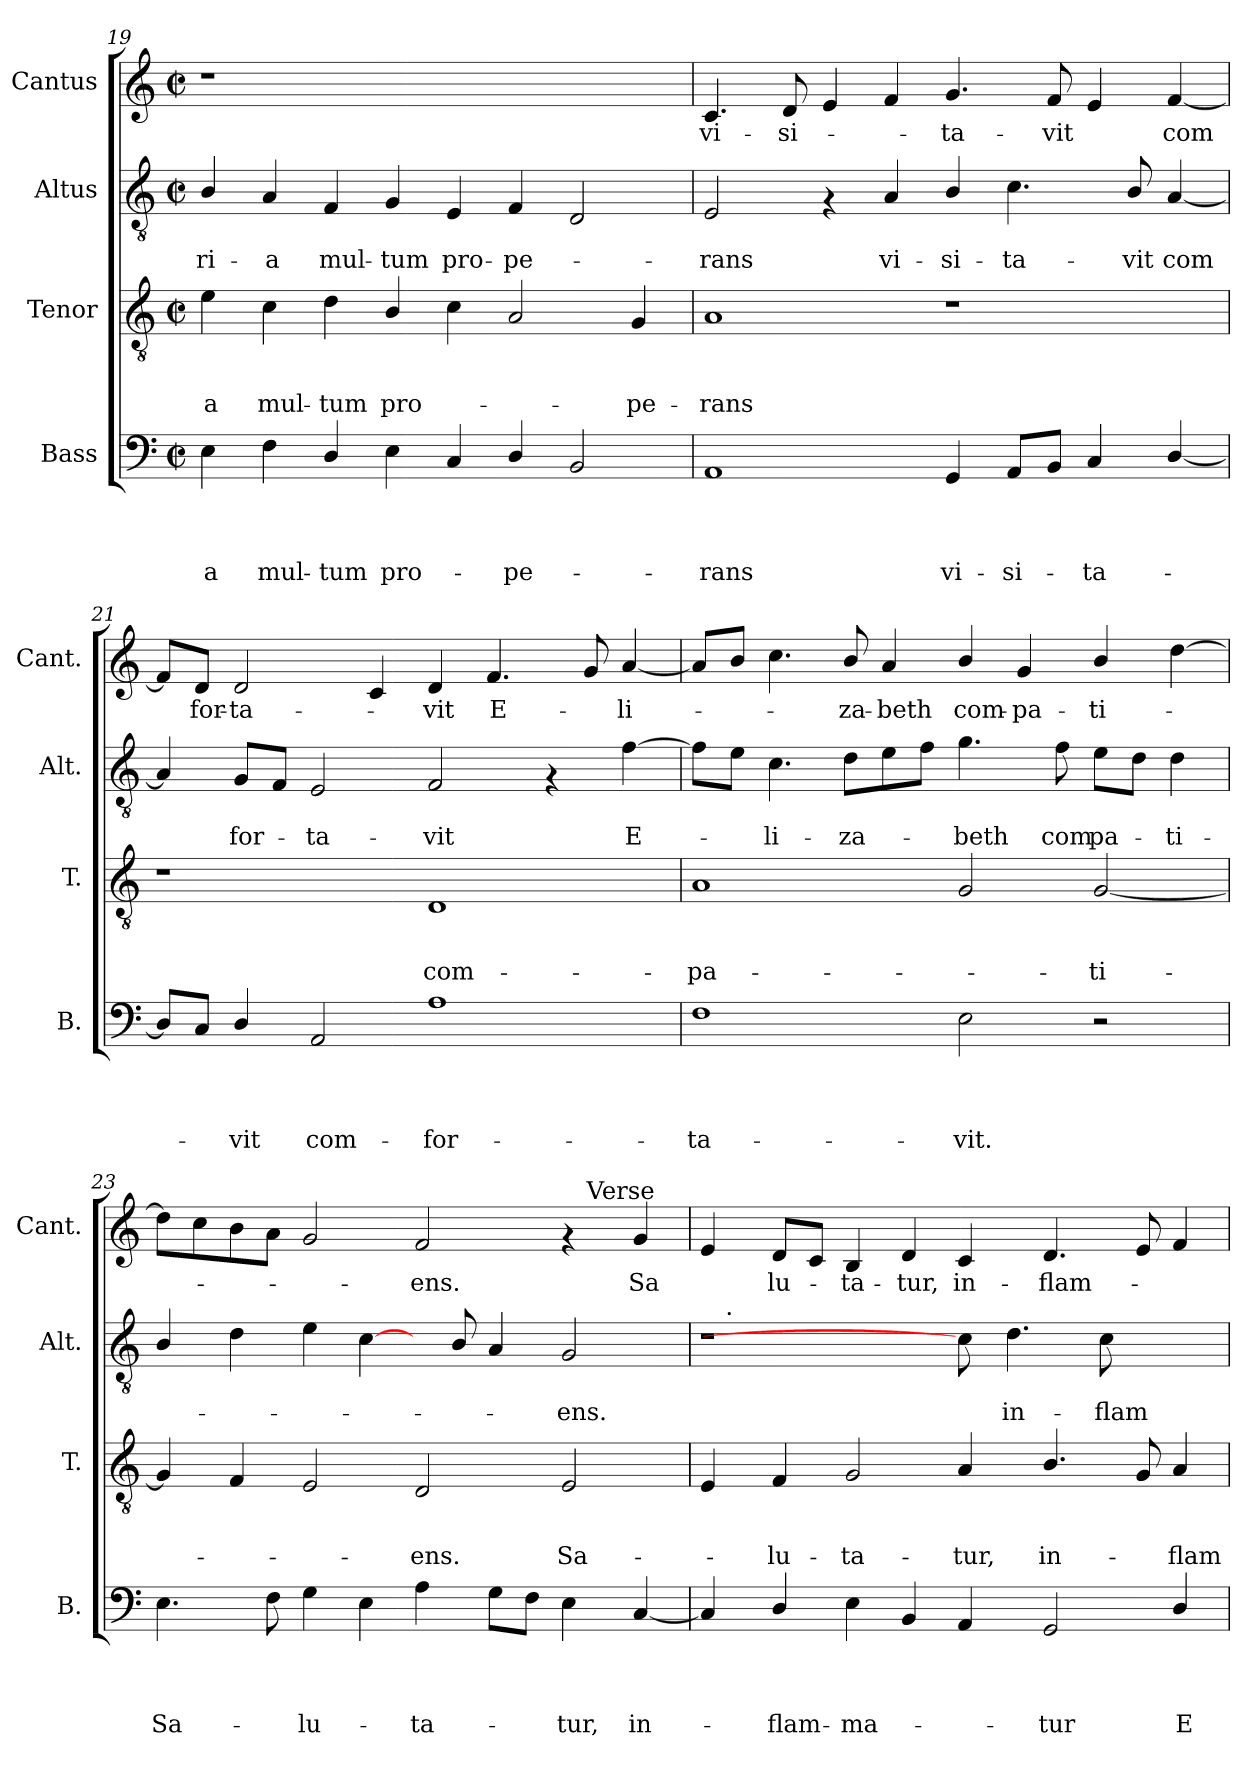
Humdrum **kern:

**kern	**text	**text	**text	**text	**kern	**text	**text	**text	**kern	**text	**text	**kern	**text
*part4	*part4	*part4	*part4	*part4	*part3	*part3	*part3	*part3	*part2	*part2	*part2	*part1	*part1
*staff4	*staff4	*staff4	*staff4	*staff4	*staff3	*staff3	*staff3	*staff3	*staff2	*staff2	*staff2	*staff1	*staff1
*I"Bass	*	*	*	*	*I"Tenor	*	*	*	*I"Altus	*	*	*I"Cantus	*
*I'B.	*	*	*	*	*I'T.	*	*	*	*I'Alt.	*	*	*I'Cant.	*
*clefF4	*	*	*	*	*clefGv2	*	*	*	*clefGv2	*	*	*clefG2	*
*k[]	*	*	*	*	*k[]	*	*	*	*k[]	*	*	*k[]	*
*C:	*	*	*	*	*C:	*	*	*	*C:	*	*	*C:	*
*M2/2	*	*	*	*	*M2/2	*	*	*	*M2/2	*	*	*M2/2	*
*met(c|)	*	*	*	*	*met(c|)	*	*	*	*met(c|)	*	*	*met(c|)	*
=19	=19	=19	=19	=19	=19	=19	=19	=19	=19	=19	=19	=19	=19
!	!	!	!	!LO:LY:b	!	!	!	!LO:LY:b:rj	!	!	!LO:LY:b	!	!
4E\	.	.	.	-a	4e\	.	.	-a	4B/	.	-ri-	1r	.
!	!	!	!	!LO:LY:b	!	!	!	!LO:LY:b:rj	!	!	!LO:LY:b	!	!
4F\	.	.	.	mul-	4c\	.	.	mul-	4A/	.	-a	.	.
!	!	!	!	!LO:LY:b	!	!	!	!LO:LY:b:rj	!	!	!LO:LY:b	!	!
4D/	.	.	.	-tum	4d\	.	.	-tum	4F/	.	mul-	.	.
!	!	!	!	!LO:LY:b	!	!	!	!LO:LY:b:rj	!	!	!LO:LY:b	!	!
4E\	.	.	.	pro-	4B/	.	.	pro-	4G/	.	-tum	.	.
!	!	!	!	!	!	!	!	!	!	!	!LO:LY:b	!	!
4C/	.	.	.	.	4c\	.	.	.	4E/	.	pro-	1ryy	.
!	!	!	!	!LO:LY:b	!	!	!	!	!	!	!LO:LY:b	!	!
4D/	.	.	.	-pe-	2A/	.	.	.	4F/	.	-pe-	.	.
2BB/	.	.	.	.	.	.	.	.	2D/	.	.	.	.
!	!	!	!	!	!	!	!	!LO:LY:b:rj	!	!	!	!	!
.	.	.	.	.	4G/	.	.	-pe-	.	.	.	.	.
=20	=20	=20	=20	=20	=20	=20	=20	=20	=20	=20	=20	=20	=20
!	!	!	!	!LO:LY:b	!	!	!	!LO:LY:b:rj	!	!	!LO:LY:b	!	!LO:LY:b:rj
1AA	.	.	.	-rans	1A	.	.	-rans	2E/	.	-rans	4.c/	vi-
!	!	!	!	!	!	!	!	!	!	!	!	!	!LO:LY:b:rj
.	.	.	.	.	.	.	.	.	.	.	.	8d/	-si-
.	.	.	.	.	.	.	.	.	4rF	.	.	4e/	.
!	!	!	!	!	!	!	!	!	!	!	!LO:LY:b	!	!
.	.	.	.	.	.	.	.	.	4A/	.	vi-	4f/	.
!	!	!	!	!LO:LY:b	!	!	!	!	!	!	!LO:LY:b	!	!LO:LY:b:rj
4GG/	.	.	.	vi-	1r	.	.	.	4B/	.	-si-	4.g/	-ta-
!	!	!	!	!LO:LY:b	!	!	!	!	!	!	!LO:LY:b	!	!
8AA/L	.	.	.	-si-	.	.	.	.	4.c\	.	-ta-	.	.
!	!	!	!	!	!	!	!	!	!	!	!	!	!LO:LY:b:rj
8BB/J	.	.	.	.	.	.	.	.	.	.	.	8f/	-vit
!	!	!	!	!LO:LY:b	!	!	!	!	!	!	!	!	!
4C/	.	.	.	-ta-	.	.	.	.	.	.	.	4e/	.
!	!	!	!	!	!	!	!	!	!	!	!LO:LY:b	!	!
.	.	.	.	.	.	.	.	.	8B/	.	-vit	.	.
!	!	!	!	!	!	!	!	!	!	!	!LO:LY:b	!	!LO:LY:b:rj
[<4D/	.	.	.	.	.	.	.	.	[<4A/	.	com	[<4f/	com
!!LO:PB:g=z
=21	=21	=21	=21	=21	=21	=21	=21	=21	=21	=21	=21	=21	=21
8D/L]	.	.	.	.	1r	.	.	.	4A/]	.	.	8f/L]	.
!	!	!	!	!	!	!	!	!	!	!	!	!	!LO:LY:b:rj
8C/J	.	.	.	.	.	.	.	.	.	.	.	8d/J	for-
!	!	!	!	!LO:LY:b	!	!	!	!	!	!	!LO:LY:b	!	!LO:LY:b:rj
4D/	.	.	.	-vit	.	.	.	.	8G/L	.	for-	2d/	-ta-
.	.	.	.	.	.	.	.	.	8F/J	.	.	.	.
!	!	!	!	!LO:LY:b	!	!	!	!	!	!	!LO:LY:b	!	!
2AA/	.	.	.	com-	.	.	.	.	2E/	.	-ta-	.	.
.	.	.	.	.	.	.	.	.	.	.	.	4c/	.
!	!	!	!	!LO:LY:b	!	!	!	!LO:LY:b:rj	!	!	!LO:LY:b	!	!LO:LY:b:rj
1A	.	.	.	-for-	1D	.	.	com-	2F/	.	-vit	4d/	-vit
!	!	!	!	!	!	!	!	!	!	!	!	!	!LO:LY:b:rj
.	.	.	.	.	.	.	.	.	.	.	.	4.f/	E-
.	.	.	.	.	.	.	.	.	4rF	.	.	.	.
.	.	.	.	.	.	.	.	.	.	.	.	8g/	.
!	!	!	!	!	!	!	!	!	!	!	!LO:LY:b	!	!LO:LY:b:rj
.	.	.	.	.	.	.	.	.	[>4f\	.	E-	[<4a/	-li-
=22	=22	=22	=22	=22	=22	=22	=22	=22	=22	=22	=22	=22	=22
!	!	!	!	!LO:LY:b	!	!	!	!LO:LY:b:rj	!	!	!	!	!
1F	.	.	.	-ta-	1A	.	.	-pa-	8f\L]	.	.	8a/L]	.
.	.	.	.	.	.	.	.	.	8e\J	.	.	8b/J	.
!	!	!	!	!	!	!	!	!	!	!	!LO:LY:b	!	!
.	.	.	.	.	.	.	.	.	4.c\	.	-li-	4.cc\	.
!	!	!	!	!	!	!	!	!	!	!	!LO:LY:b	!	!LO:LY:b:rj
.	.	.	.	.	.	.	.	.	8d\L	.	-za-	8b/	-za-
!	!	!	!	!	!	!	!	!	!	!	!	!	!LO:LY:b:rj
.	.	.	.	.	.	.	.	.	8e\	.	.	4a/	-beth
.	.	.	.	.	.	.	.	.	8f\J	.	.	.	.
!	!	!	!	!LO:LY:b	!	!	!	!	!	!	!LO:LY:b	!	!LO:LY:b:rj
2E\	.	.	.	-vit.	2G/	.	.	.	4.g\	.	-beth	4b/	com-
!	!	!	!	!	!	!	!	!	!	!	!	!	!LO:LY:b:rj
.	.	.	.	.	.	.	.	.	.	.	.	4g/	-pa-
!	!	!	!	!	!	!	!	!	!	!	!LO:LY:b	!	!
.	.	.	.	.	.	.	.	.	8f\	.	com	.	.
!	!	!	!	!	!	!	!	!LO:LY:b:rj	!	!	!LO:LY:b	!	!LO:LY:b:rj
2r	.	.	.	.	[<2G/	.	.	-ti-	8e\L	.	pa-	4b/	-ti-
.	.	.	.	.	.	.	.	.	8d\J	.	.	.	.
!	!	!	!	!	!	!	!	!	!	!	!LO:LY:b	!	!
.	.	.	.	.	.	.	.	.	4d\	.	-ti-	[>4dd\	.
=23	=23	=23	=23	=23	=23	=23	=23	=23	=23	=23	=23	=23	=23
!	!	!	!	!LO:LY:b	!	!	!	!	!	!	!	!	!
*	*	*	*	*	*	*	*	*	*	*	*	*^	*
4.E\	.	.	.	Sa-	4G/]	.	.	.	4B/	.	.	8dd\L]	1ryy	.
.	.	.	.	.	.	.	.	.	.	.	.	8cc\	.	.
.	.	.	.	.	4F/	.	.	.	4d\	.	.	8b\	.	.
8F\	.	.	.	.	.	.	.	.	.	.	.	8a\J	.	.
!	!	!	!	!LO:LY:b	!	!	!	!	!	!	!	!	!	!
4G\	.	.	.	-lu-	2E/	.	.	.	4e\	.	.	2g/	.	.
4E\	.	.	.	.	.	.	.	.	[4c\	.	.	.	.	.
!	!	!	!	!LO:LY:b	!	!	!	!LO:LY:b:rj	!	!	!	!	!	!LO:LY:b:rj
4A\	.	.	.	-ta-	2D/	.	.	-ens.	8ryy	.	.	2f/	2ryy	-ens.
.	.	.	.	.	.	.	.	.	8B/	.	.	.	.	.
8G\L	.	.	.	.	.	.	.	.	4A/	.	.	.	.	.
8F\J	.	.	.	.	.	.	.	.	.	.	.	.	.	.
!	!	!	!	!LO:LY:b	!	!	!	!LO:LY:b:rj	!	!	!LO:LY:b	!	!	!
4E\	.	.	.	-tur,	2E/	.	.	Sa-	2G/	.	-ens.	4rf	16ryy	.
!	!	!	!	!	!	!	!	!	!	!	!	!	!LO:TX:a:t=Verse	!
.	.	.	.	.	.	.	.	.	.	.	.	.	4..ryy	.
!	!	!	!	!LO:LY:b	!	!	!	!	!	!	!	!	!	!LO:LY:b:rj
[>4C/	.	.	.	in-	.	.	.	.	.	.	.	4g/	.	Sa
*	*	*	*	*	*	*	*	*	*	*	*	*v	*v	*
!!LO:PB:g=z
=24	=24	=24	=24	=24	=24	=24	=24	=24	=24	=24	=24	=24	=24
*	*	*	*	*	*	*	*	*	*^	*	*	*	*
4C/]	.	.	.	.	4E/	.	.	.	1r	16ryy	.	.	4e/	.
!	!	!	!	!	!	!	!	!	!	!LO:TX:a:t=.	!	!	!	!
.	.	.	.	.	.	.	.	.	.	1ryy	.	.	.	.
!	!	!	!	!LO:LY:b	!	!	!	!LO:LY:b:rj	!	!	!	!	!	!LO:LY:b:rj
4D/	.	.	.	-flam-	4F/	.	.	-lu-	.	.	.	.	8d/L	lu-
.	.	.	.	.	.	.	.	.	.	.	.	.	8c/J	.
!	!	!	!	!LO:LY:b	!	!	!	!LO:LY:b:rj	!	!	!	!	!	!LO:LY:b:rj
4E\	.	.	.	-ma-	2G/	.	.	-ta-	.	.	.	.	4B/	-ta-
!	!	!	!	!	!	!	!	!	!	!	!	!	!	!LO:LY:b:rj
4BB/	.	.	.	.	.	.	.	.	.	.	.	.	4d/	-tur,
!	!	!	!	!	!	!	!	!LO:LY:b:rj	!	!	!	!	!	!LO:LY:b:rj
4AA/	.	.	.	.	4A/	.	.	-tur,	8c\]	.	.	.	4c/	in-
.	.	.	.	.	.	.	.	.	.	2...ryy	.	.	.	.
!	!	!	!	!	!	!	!	!	!	!	!	!LO:LY:b	!	!
.	.	.	.	.	.	.	.	.	4.d\	.	.	in-	.	.
!	!	!	!	!LO:LY:b	!	!	!	!LO:LY:b:rj	!	!	!	!	!	!LO:LY:b:rj
2GG/	.	.	.	-tur	4.B/	.	.	in-	.	.	.	.	4.d/	-flam-
!	!	!	!	!	!	!	!	!	!	!	!	!LO:LY:b	!	!
.	.	.	.	.	.	.	.	.	8c\	.	.	-flam-	.	.
.	.	.	.	.	8G/	.	.	.	4.ryy	.	.	.	8e/	.
!	!	!	!	!LO:LY:b	!	!	!	!LO:LY:b:rj	!	!	!	!	!	!
4D/	.	.	.	E-	4A/	.	.	-flam-	.	.	.	.	4f/	.
*	*	*	*	*	*	*	*	*	*v	*v	*	*	*	*
=	=	=	=	=	=	=	=	=	=	=	=	=	=
*-	*-	*-	*-	*-	*-	*-	*-	*-	*-	*-	*-	*-	*-
